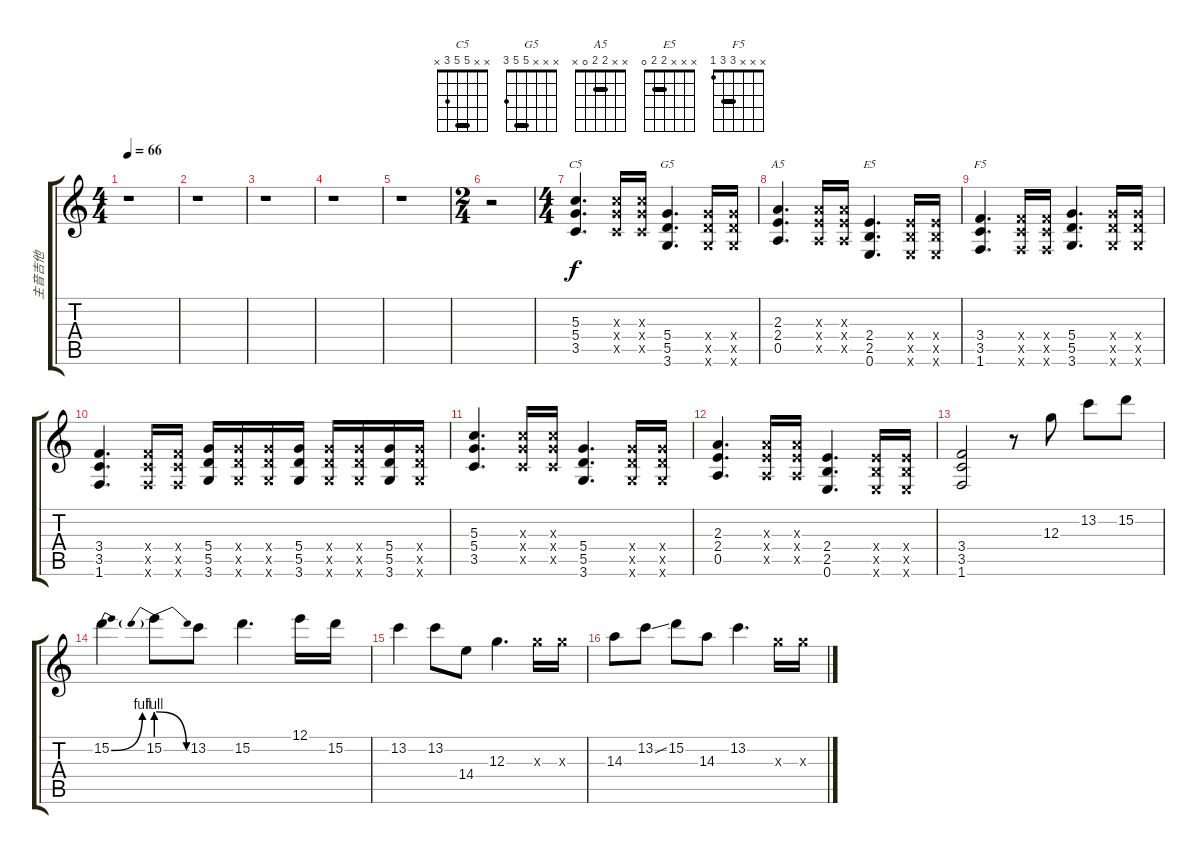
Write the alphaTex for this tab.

\track ("主音吉他" "主音吉他") {instrument distortionguitar}
\staff {score tabs}
\tuning (E4 B3 G3 D3 A2 E2) {hide}
\chord ("C5" x x 5 5 3 x) {barre 5}
\chord ("G5" x x x 5 5 3) {barre 5}
\chord ("A5" x x 2 2 0 x) {barre 2}
\chord ("E5" x x x 2 2 0) {barre 2}
\chord ("F5" x x x 3 3 1) {barre 3}
\ts (4 4)
\tempo 66
\clef g2
\ks c
r.1{dy f} |
r.1 |
r.1 |
r.1 |
r.1 |
\ts (2 4)
r.2 |
\ts (4 4)
(5.3 5.4 3.5).4{d ch "C5"} (5.3{x} 5.4{x} 3.5{x}).16 (5.3{x} 5.4{x} 3.5{x}).16 (5.4 5.5 3.6).4{d ch "G5"} (5.4{x} 5.5{x} 3.6{x}).16 (5.4{x} 5.5{x} 3.6{x}).16 |
(2.3 2.4 0.5).4{d ch "A5"} (2.3{x} 2.4{x} 0.5{x}).16 (2.3{x} 2.4{x} 0.5{x}).16 (2.4 2.5 0.6).4{d ch "E5"} (2.4{x} 2.5{x} 0.6{x}).16 (2.4{x} 2.5{x} 0.6{x}).16 |
(3.4 3.5 1.6).4{d ch "F5" txt ""} (3.4{x} 3.5{x} 1.6{x}).16 (3.4{x} 3.5{x} 1.6{x}).16 (5.4 5.5 3.6).4{d} (5.4{x} 5.5{x} 3.6{x}).16 (5.4{x} 5.5{x} 3.6{x}).16 |
(3.4 3.5 1.6).4{d} (3.4{x} 3.5{x} 1.6{x}).16 (3.4{x} 3.5{x} 1.6{x}).16 (5.4 5.5 3.6).16 (5.4{x} 5.5{x} 3.6{x}).16 (5.4{x} 5.5{x} 3.6{x}).16 (5.4 5.5 3.6).16 (5.4{x} 5.5{x} 3.6{x}).16 (5.4{x} 5.5{x} 3.6{x}).16 (5.4 5.5 3.6).16 (5.4{x} 5.5{x} 3.6{x}).16 |
(5.3 5.4 3.5).4{d} (5.3{x} 5.4{x} 3.5{x}).16 (5.3{x} 5.4{x} 3.5{x}).16 (5.4 5.5 3.6).4{d} (5.4{x} 5.5{x} 3.6{x}).16 (5.4{x} 5.5{x} 3.6{x}).16 |
(2.3 2.4 0.5).4{d} (2.3{x} 2.4{x} 0.5{x}).16 (2.3{x} 2.4{x} 0.5{x}).16 (2.4 2.5 0.6).4{d} (2.4{x} 2.5{x} 0.6{x}).16 (2.4{x} 2.5{x} 0.6{x}).16 |
(3.4 3.5 1.6).2 r.8 12.3.8 13.2.8 15.2.8 |
15.2{be (bend 0 0 60 4)}.4 15.2{be (prebendrelease 0 4 60 0)}.8 13.2.8 15.2.4{d} 12.1.16 15.2.16 |
13.2.4 13.2.8 14.4.8 12.3.4{d} 12.3{x}.16 12.3{x}.16 |
14.3.8 13.2{ss}.8 15.2.8 14.3.8 13.2.4{d} 12.3{x}.16 12.3{x}.16
